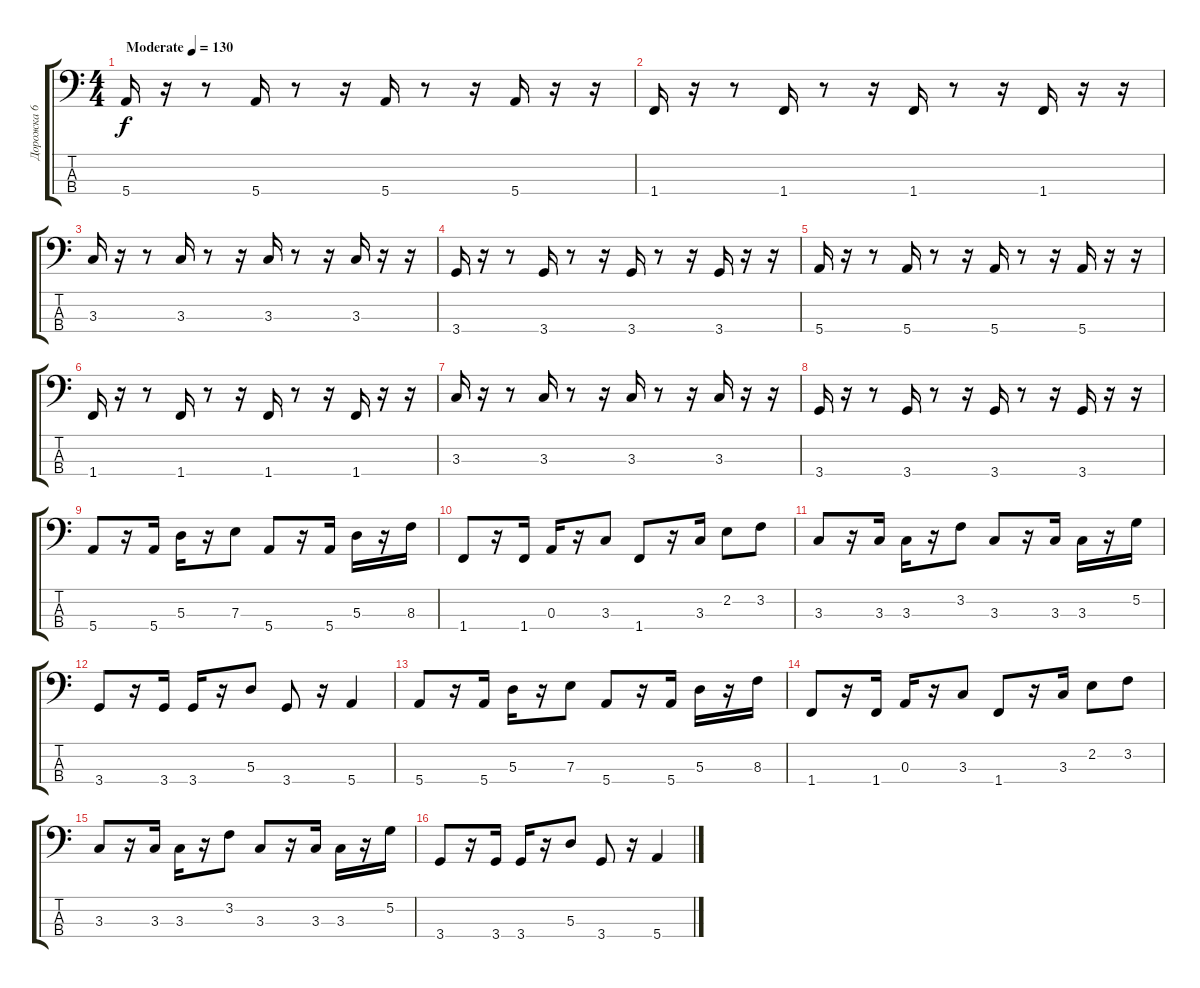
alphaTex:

\track ("Дорожка 6" "Дорожка 6") {instrument electricbassfinger}
\staff {score tabs}
\tuning (G2 D2 A1 E1) {hide}
\ts (4 4)
\tempo (130 "Moderate")
\clef f4
\ks c
5.4.16{dy f instrument electricbassfinger} r.16 r.8 5.4.16 r.8 r.16 5.4.16 r.8 r.16 5.4.16 r.16 r.16 |
1.4.16 r.16 r.8 1.4.16 r.8 r.16 1.4.16 r.8 r.16 1.4.16 r.16 r.16 |
3.3.16 r.16 r.8 3.3.16 r.8 r.16 3.3.16 r.8 r.16 3.3.16 r.16 r.16 |
3.4.16 r.16 r.8 3.4.16 r.8 r.16 3.4.16 r.8 r.16 3.4.16 r.16 r.16 |
5.4.16 r.16 r.8 5.4.16 r.8 r.16 5.4.16 r.8 r.16 5.4.16 r.16 r.16 |
1.4.16 r.16 r.8 1.4.16 r.8 r.16 1.4.16 r.8 r.16 1.4.16 r.16 r.16 |
3.3.16 r.16 r.8 3.3.16 r.8 r.16 3.3.16 r.8 r.16 3.3.16 r.16 r.16 |
3.4.16 r.16 r.8 3.4.16 r.8 r.16 3.4.16 r.8 r.16 3.4.16 r.16 r.16 |
5.4.8 r.16 5.4.16 5.3.16 r.16 7.3.8 5.4.8 r.16 5.4.16 5.3.16 r.16 8.3.16 |
1.4.8 r.16 1.4.16 0.3.16 r.16 3.3.8 1.4.8 r.16 3.3.16 2.2.8 3.2.8 |
3.3.8 r.16 3.3.16 3.3.16 r.16 3.2.8 3.3.8 r.16 3.3.16 3.3.16 r.16 5.2.16 |
3.4.8 r.16 3.4.16 3.4.16 r.16 5.3.8 3.4.8 r.16 5.4.4 |
5.4.8 r.16 5.4.16 5.3.16 r.16 7.3.8 5.4.8 r.16 5.4.16 5.3.16 r.16 8.3.16 |
1.4.8 r.16 1.4.16 0.3.16 r.16 3.3.8 1.4.8 r.16 3.3.16 2.2.8 3.2.8 |
3.3.8 r.16 3.3.16 3.3.16 r.16 3.2.8 3.3.8 r.16 3.3.16 3.3.16 r.16 5.2.16 |
3.4.8 r.16 3.4.16 3.4.16 r.16 5.3.8 3.4.8 r.16 5.4.4
